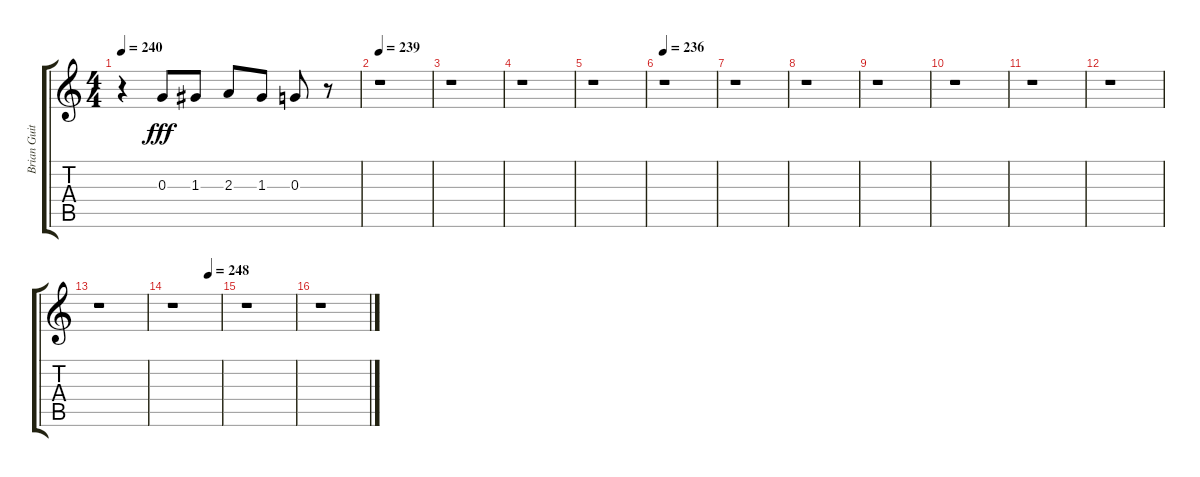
\track ("Brian Guitar 3" "Brian Guit") {instrument distortionguitar}
\staff {score tabs}
\tuning (E4 B3 G3 D3 A2 E2) {hide}
\ts (4 4)
\tempo 240
\clef g2
\ks c
r.4{dy fff} 0.3.8 1.3.8 2.3.8 1.3.8 0.3.8 r.8 |
\tempo 239
r.1 |
r.1 |
r.1 |
r.1 |
\tempo 236
r.1 |
r.1 |
r.1 |
r.1 |
r.1 |
r.1 |
r.1 |
r.1 |
\tempo (248 0.75)
r.1 |
r.1 |
r.1
